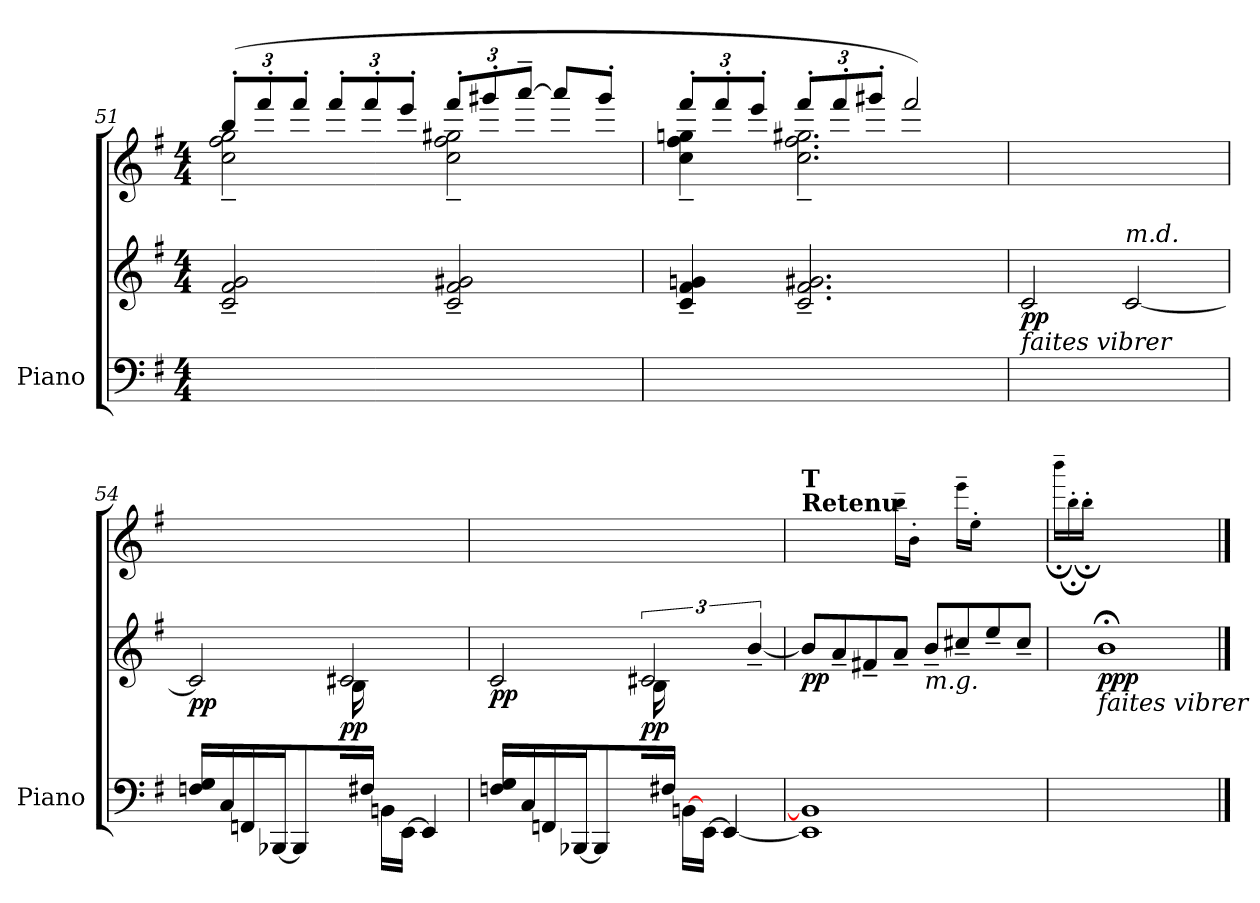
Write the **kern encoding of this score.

**kern	**kern	**kern	**dynam
*part1	*part1	*part1	*part1
*staff3	*staff2	*staff1	*staff1/2/3
*I"Piano	*	*	*
*I'Piano	*	*	*
*clefF4	*clefG2	*clefG2	*
*k[f#]	*k[f#]	*k[f#]	*
*M4/4	*M4/4	*M4/4	*
*	*	*Xbrackettup	*
=51	=51	=51	=51
*	*	*^	*
!	!	!	!	!LO:DY:b
!	!	!	!	!LO:DY:n=1:b
1ryy	2c/~ 2f#/~ 2g/~	(>12bb'/L	2cc\~ 2ff#\~ 2gg\~	pp other-dynamics
.	.	12fff#'/	.	.
.	.	12fff#'/J	.	.
.	.	12fff#'/L	.	.
.	.	12fff#'/	.	.
.	.	12eee'/J	.	.
.	2c/~ 2f#/~ 2g#X/~	12fff#'/L	2cc\~ 2ff#\~ 2gg#X\~	.
.	.	12ggg#X'/	.	.
.	.	[12aaa~/J	.	.
.	.	8aaa/L]	.	.
.	.	8ggg#'/J	.	.
!!LO:LB:g=z	!!
=52	=52	=52	=52	=52
!	!	!	!	!LO:DY:b
!	!	!	!	!LO:DY:n=1:b
1ryy	4c/~ 4f#/~ 4gn/~	12fff#'/L	4cc\~ 4ff#\~ 4ggn\~	other-dynamics p
.	.	12fff#'/	.	.
.	.	12eee'/J	.	.
.	2.c/~ 2.f#/~ 2.g#X/~	12fff#'/L	2.cc\~ 2.ff#\~ 2.gg#X\~	.
.	.	12fff#'/	.	.
.	.	12ggg#X'/J	.	.
.	.	(>2fff#/)	.	.
*	*	*v	*v	*
=53	=53	=53	=53
!	!LO:TX:b:i:t=faites vibrer	!	!
!	!	!	!LO:DY:b=2
1ryy	2c/	1ryy)	pp
!	!LO:TX:a:i:t=m.d.	!	!
.	[2c/	.	.
=54	=54	=54	=54
*	*^	*	*
!	!	!	!	!LO:DY:b=2
16Fn/ 16G/LL	2c/]	2ryy	1ryy	pp
16C/JJ	.	.	.	.
16FFn\LL	.	.	.	.
[16BBB-X\JJ	.	.	.	.
4BBB-/]	.	.	.	.
!	!	!	!	!LO:DY:b=2
16ryy	2c#X/	16B\LL	.	pp
16F#X\JJ	.	4..ryy	.	.
16BBn\LL	.	.	.	.
[16EE\JJ	.	.	.	.
4EE/]	.	.	.	.
!!LO:LB:g=z
=55	=55	=55	=55	=55
!	!	!	!	!LO:DY:b=2
16Fn/ 16G/LL	2c/	2ryy	1ryy	pp
16C/JJ	.	.	.	.
16FFn\LL	.	.	.	.
[16BBB-X\JJ	.	.	.	.
4BBB-/]	.	.	.	.
!	!	!	!	!LO:DY:b=2
16ryy	3c#X/	16B\LL	.	pp
16F#X\JJ	.	4..ryy	.	.
[16BBn\LL	.	.	.	.
[16EE\JJ	.	.	.	.
4EE/_	.	.	.	.
.	[6b~/	.	.	.
*	*v	*v	*	*
=56	=56	=56	=56
*	*	*^	*
!	!	!LO:TX:a:B:t=Retenu	!	!
!	!	!LO:TX:a:B:t=T	!	!
!	!	!	!	!LO:DY:b=2
1EE] 1BB]	8b/L]	1ryy	2ryy	pp
.	8a~/	.	.	.
.	8f#X~/	.	.	.
.	8a~/J	.	.	.
.	.	.	16qbb~\LL	.
.	.	.	(<16qb'\JJ	.
!	!LO:TX:b:i:t=m.g.	!	!	!
.	8b~/L)	.	4ryy	.
.	8cc#X~/	.	.	.
.	.	.	16qeee~\LL	.
.	.	.	(<16qee'\JJ	.
.	8ee~/)	.	4ryy	.
.	8cc#~/J	.	.	.
=57	=57	=57	=57	=57
.	.	.	(<16qbbb;<~\LL	.
.	.	.	16qbb;<'\	.
.	.	.	16qbb;<'\JJ	.
!	!LO:TX:b:i:t=faites vibrer	!	!	!
!	!	!	!	!LO:DY:b=2
1ryy	1b;<)	1ryy	1ryy	ppp
*	*	*v	*v	*
==	==	==	==
*-	*-	*-	*-
